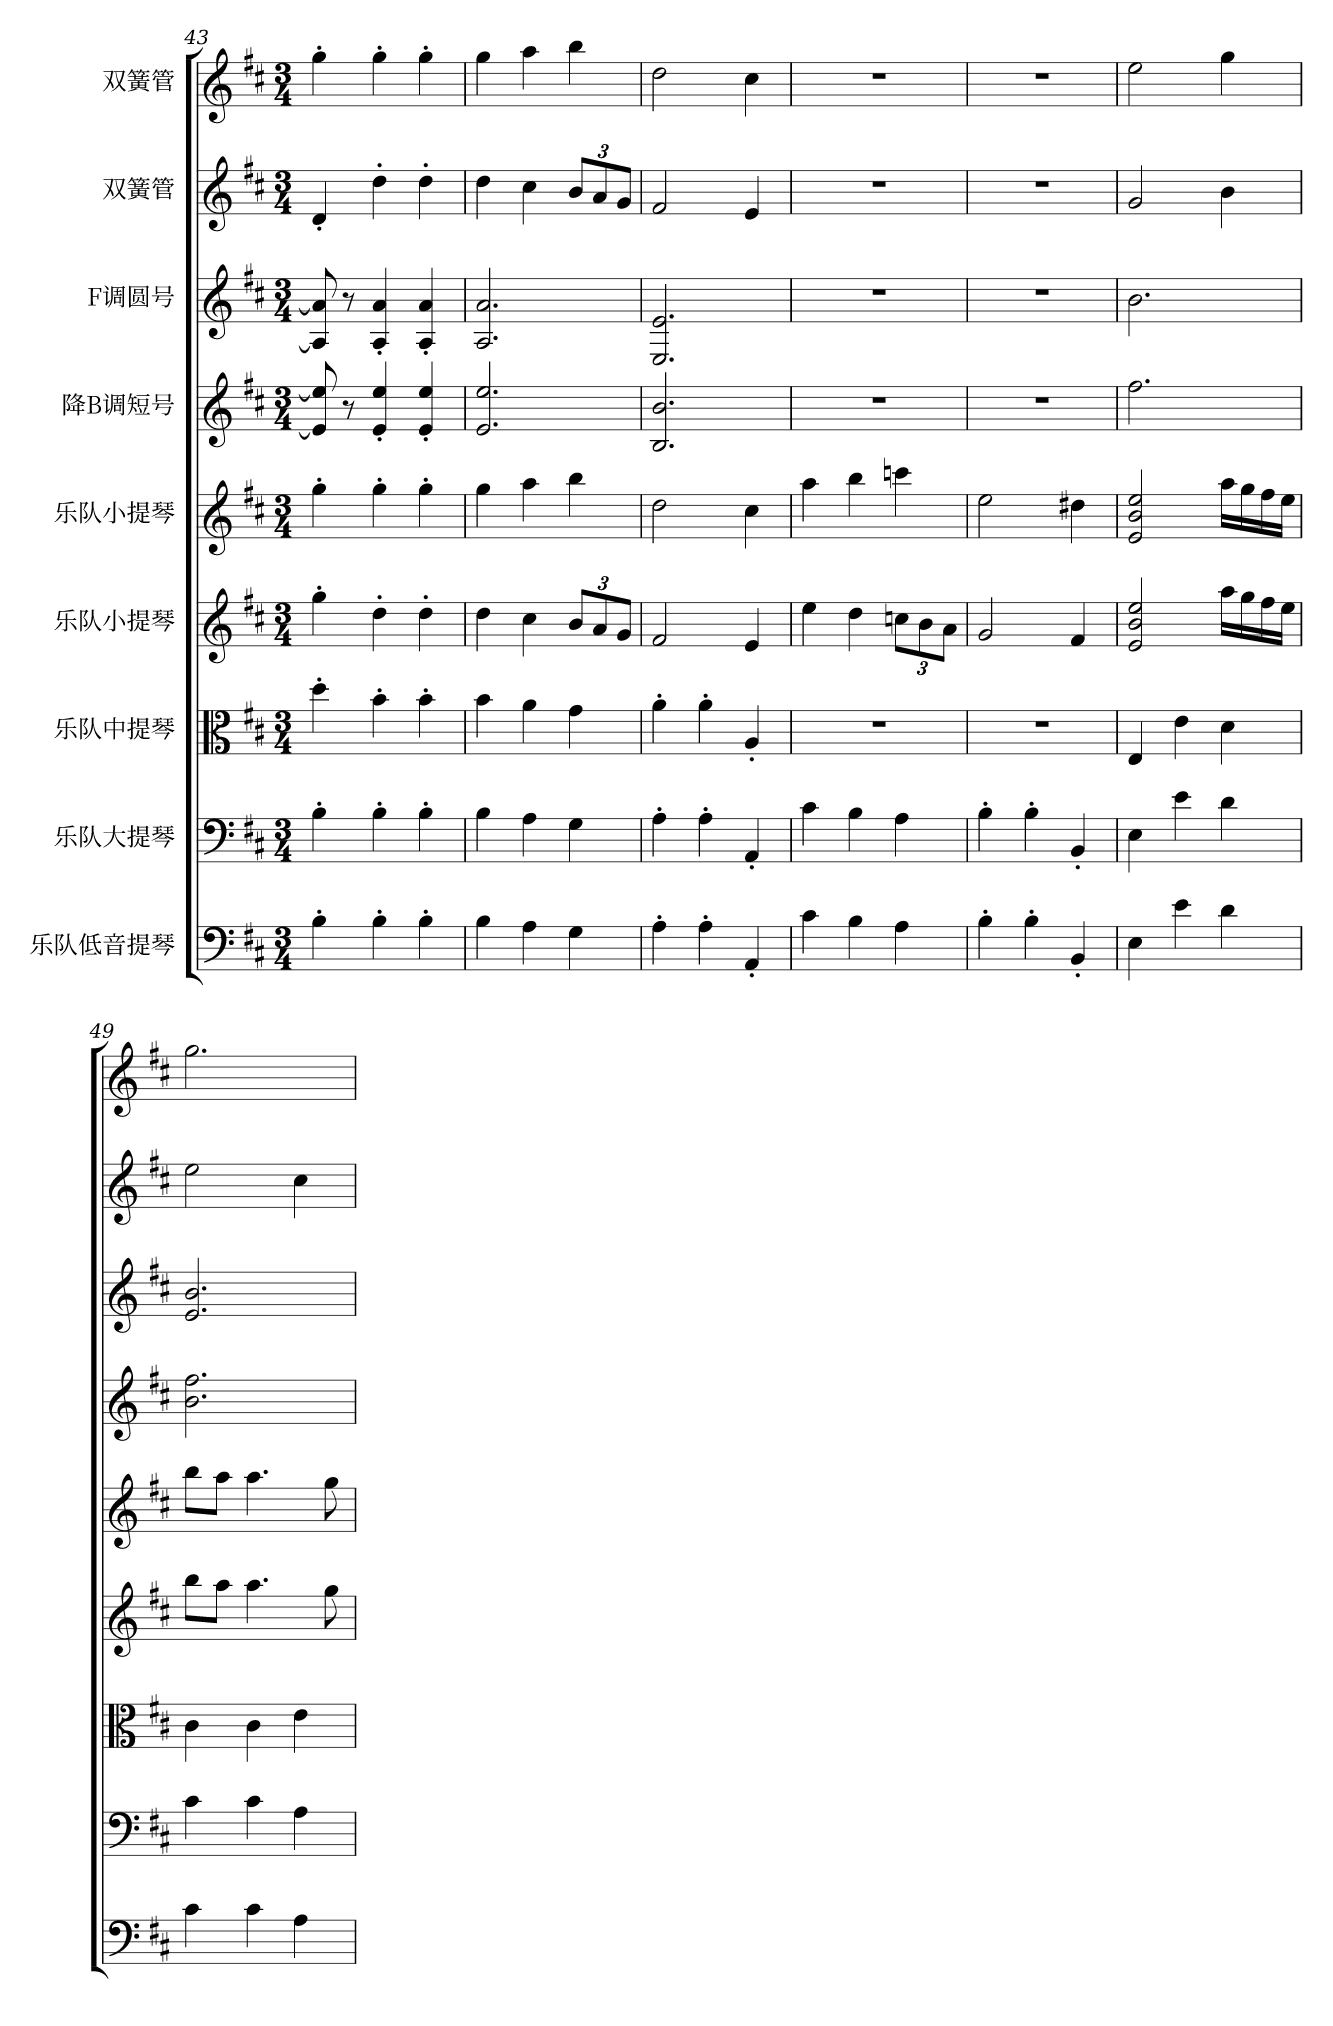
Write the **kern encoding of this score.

**kern	**kern	**kern	**kern	**kern	**kern	**kern	**kern	**kern
*part9	*part8	*part7	*part6	*part5	*part4	*part3	*part2	*part1
*staff9	*staff8	*staff7	*staff6	*staff5	*staff4	*staff3	*staff2	*staff1
*I"乐队低音提琴	*I"乐队大提琴	*I"乐队中提琴	*I"乐队小提琴	*I"乐队小提琴	*I"降B调短号	*I"F调圆号	*I"双簧管	*I"双簧管
*clefF4	*clefF4	*clefC3	*clefG2	*clefG2	*clefG2	*clefG2	*clefG2	*clefG2
*ITrd7c12	*	*	*	*	*ITrd1c2	*ITrd4c7	*	*
*k[f#c#]	*k[f#c#]	*k[f#c#]	*k[f#c#]	*k[f#c#]	*k[]	*k[f#]	*k[f#c#]	*k[f#c#]
*M3/4	*M3/4	*M3/4	*M3/4	*M3/4	*M3/4	*M3/4	*M3/4	*M3/4
=43	=43	=43	=43	=43	=43	=43	=43	=43
4BB'\	4B'\	4dd'\	4gg'\	4gg'\	8d/] 8dd/]	8D/] 8d/]	4d'/	4gg'\
.	.	.	.	.	8r	8r	.	.
4BB'\	4B'\	4b'\	4dd'\	4gg'\	4d/' 4dd/'	4D/' 4d/'	4dd'\	4gg'\
4BB'\	4B'\	4b'\	4dd'\	4gg'\	4d/' 4dd/'	4D/' 4d/'	4dd'\	4gg'\
=44	=44	=44	=44	=44	=44	=44	=44	=44
4BB\	4B\	4b\	4dd\	4gg\	2.d/ 2.dd/	2.D/ 2.d/	4dd\	4gg\
4AA\	4A\	4a\	4cc#\	4aa\	.	.	4cc#\	4aa\
*	*	*	*Xbrackettup	*	*	*	*Xbrackettup	*
4GG\	4G\	4g\	12b/L	4bb\	.	.	12b/L	4bb\
.	.	.	12a/	.	.	.	12a/	.
.	.	.	12g/J	.	.	.	12g/J	.
=45	=45	=45	=45	=45	=45	=45	=45	=45
*	*	*	*	*	*	*	*	*MM116
4AA'\	4A'\	4a'\	2f#/	2dd\	2.A/ 2.a/	2.AA/ 2.A/	2f#/	2dd\
4AA'\	4A'\	4a'\	.	.	.	.	.	.
4AAA'/	4AA'/	4A'/	4e/	4cc#\	.	.	4e/	4cc#\
!!LO:PB:g=z
=46	=46	=46	=46	=46	=46	=46	=46	=46
4C#\	4c#\	2.r	4ee\	4aa\	2.r	2.r	2.r	2.r
4BB\	4B\	.	4dd\	4bb\	.	.	.	.
4AA\	4A\	.	12ccn\L	4cccn\	.	.	.	.
.	.	.	12b\	.	.	.	.	.
.	.	.	12a\J	.	.	.	.	.
=47	=47	=47	=47	=47	=47	=47	=47	=47
4BB'\	4B'\	2.r	2g/	2ee\	2.r	2.r	2.r	2.r
4BB'\	4B'\	.	.	.	.	.	.	.
4BBB'/	4BB'/	.	4f#/	4dd#X\	.	.	.	.
=48	=48	=48	=48	=48	=48	=48	=48	=48
*	*	*	*	*	*	*	*	*MM120
4EE\	4E\	4E/	2e/ 2b/ 2ee/	2e/ 2b/ 2ee/	2.ee\	2.e\	2g/	2ee\
4E\	4e\	4e\	.	.	.	.	.	.
4D\	4d\	4d\	16aa\LL	16aa\LL	.	.	4b\	4gg\
.	.	.	16gg\	16gg\	.	.	.	.
.	.	.	16ff#\	16ff#\	.	.	.	.
.	.	.	16ee\JJ	16ee\JJ	.	.	.	.
=49	=49	=49	=49	=49	=49	=49	=49	=49
4C#\	4c#\	4c#\	8bb\L	8bb\L	2.a\ 2.ee\	2.A/ 2.e/	2ee\	2.gg\
.	.	.	8aa\J	8aa\J	.	.	.	.
4C#\	4c#\	4c#\	4.aa\	4.aa\	.	.	.	.
4AA\	4A\	4e\	.	.	.	.	4cc#\	.
.	.	.	8gg\	8gg\	.	.	.	.
=	=	=	=	=	=	=	=	=
*-	*-	*-	*-	*-	*-	*-	*-	*-
